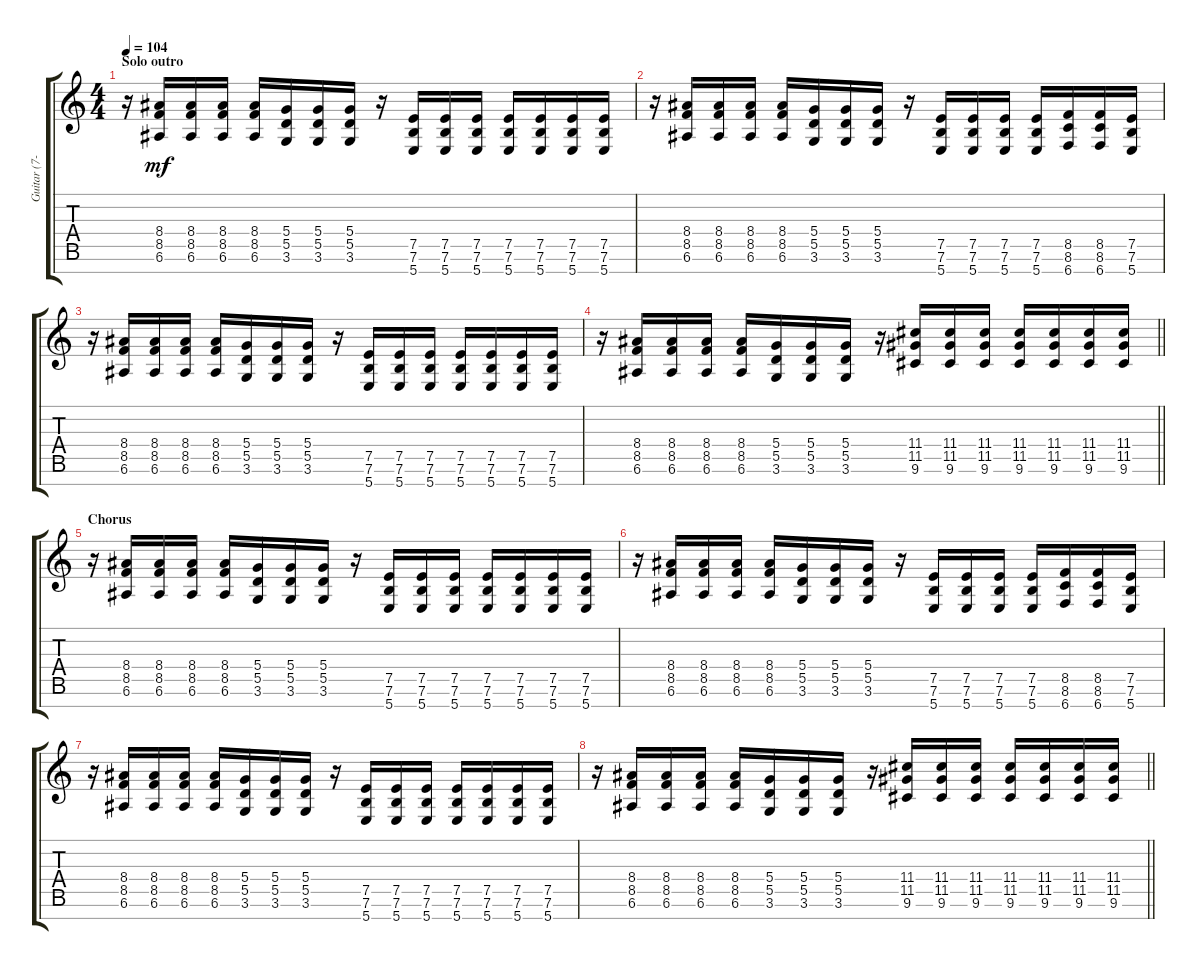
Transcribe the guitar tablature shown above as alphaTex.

\track ("Guitar (7-string)" "Guitar (7-") {instrument distortionguitar}
\staff {score tabs}
\tuning (E4 B3 G3 D3 A2 E2 B1) {hide}
\ts (4 4)
\section ("" "Solo outro")
\tempo 104
\clef g2
\ks c
r.16{dy f} (8.4 8.5 6.6).16{dy mf} (8.4 8.5 6.6).16 (8.4 8.5 6.6).16 (8.4 8.5 6.6).16 (5.4 5.5 3.6).16 (5.4 5.5 3.6).16 (5.4 5.5 3.6).16 r.16 (7.5 7.6 5.7).16 (7.5 7.6 5.7).16 (7.5 7.6 5.7).16 (7.5 7.6 5.7).16 (7.5 7.6 5.7).16 (7.5 7.6 5.7).16 (7.5 7.6 5.7).16 |
r.16 (8.4 8.5 6.6).16 (8.4 8.5 6.6).16 (8.4 8.5 6.6).16 (8.4 8.5 6.6).16 (5.4 5.5 3.6).16 (5.4 5.5 3.6).16 (5.4 5.5 3.6).16 r.16 (7.5 7.6 5.7).16 (7.5 7.6 5.7).16 (7.5 7.6 5.7).16 (7.5 7.6 5.7).16 (8.5 8.6 6.7).16 (8.5 8.6 6.7).16 (7.5 7.6 5.7).16 |
r.16 (8.4 8.5 6.6).16 (8.4 8.5 6.6).16 (8.4 8.5 6.6).16 (8.4 8.5 6.6).16 (5.4 5.5 3.6).16 (5.4 5.5 3.6).16 (5.4 5.5 3.6).16 r.16 (7.5 7.6 5.7).16 (7.5 7.6 5.7).16 (7.5 7.6 5.7).16 (7.5 7.6 5.7).16 (7.5 7.6 5.7).16 (7.5 7.6 5.7).16 (7.5 7.6 5.7).16 |
\barLineRight lightlight
r.16 (8.4 8.5 6.6).16 (8.4 8.5 6.6).16 (8.4 8.5 6.6).16 (8.4 8.5 6.6).16 (5.4 5.5 3.6).16 (5.4 5.5 3.6).16 (5.4 5.5 3.6).16 r.16 (11.4 11.5 9.6).16 (11.4 11.5 9.6).16 (11.4 11.5 9.6).16 (11.4 11.5 9.6).16 (11.4 11.5 9.6).16 (11.4 11.5 9.6).16 (11.4 11.5 9.6).16 |
\section ("" "Chorus")
r.16{balance 0} (8.4 8.5 6.6).16 (8.4 8.5 6.6).16 (8.4 8.5 6.6).16 (8.4 8.5 6.6).16 (5.4 5.5 3.6).16 (5.4 5.5 3.6).16 (5.4 5.5 3.6).16 r.16 (7.5 7.6 5.7).16 (7.5 7.6 5.7).16 (7.5 7.6 5.7).16 (7.5 7.6 5.7).16 (7.5 7.6 5.7).16 (7.5 7.6 5.7).16 (7.5 7.6 5.7).16 |
r.16 (8.4 8.5 6.6).16 (8.4 8.5 6.6).16 (8.4 8.5 6.6).16 (8.4 8.5 6.6).16 (5.4 5.5 3.6).16 (5.4 5.5 3.6).16 (5.4 5.5 3.6).16 r.16 (7.5 7.6 5.7).16 (7.5 7.6 5.7).16 (7.5 7.6 5.7).16 (7.5 7.6 5.7).16 (8.5 8.6 6.7).16 (8.5 8.6 6.7).16 (7.5 7.6 5.7).16 |
r.16 (8.4 8.5 6.6).16 (8.4 8.5 6.6).16 (8.4 8.5 6.6).16 (8.4 8.5 6.6).16 (5.4 5.5 3.6).16 (5.4 5.5 3.6).16 (5.4 5.5 3.6).16 r.16 (7.5 7.6 5.7).16 (7.5 7.6 5.7).16 (7.5 7.6 5.7).16 (7.5 7.6 5.7).16 (7.5 7.6 5.7).16 (7.5 7.6 5.7).16 (7.5 7.6 5.7).16 |
\barLineRight lightlight
r.16 (8.4 8.5 6.6).16 (8.4 8.5 6.6).16 (8.4 8.5 6.6).16 (8.4 8.5 6.6).16 (5.4 5.5 3.6).16 (5.4 5.5 3.6).16 (5.4 5.5 3.6).16 r.16 (11.4 11.5 9.6).16 (11.4 11.5 9.6).16 (11.4 11.5 9.6).16 (11.4 11.5 9.6).16 (11.4 11.5 9.6).16 (11.4 11.5 9.6).16 (11.4 11.5 9.6).16
